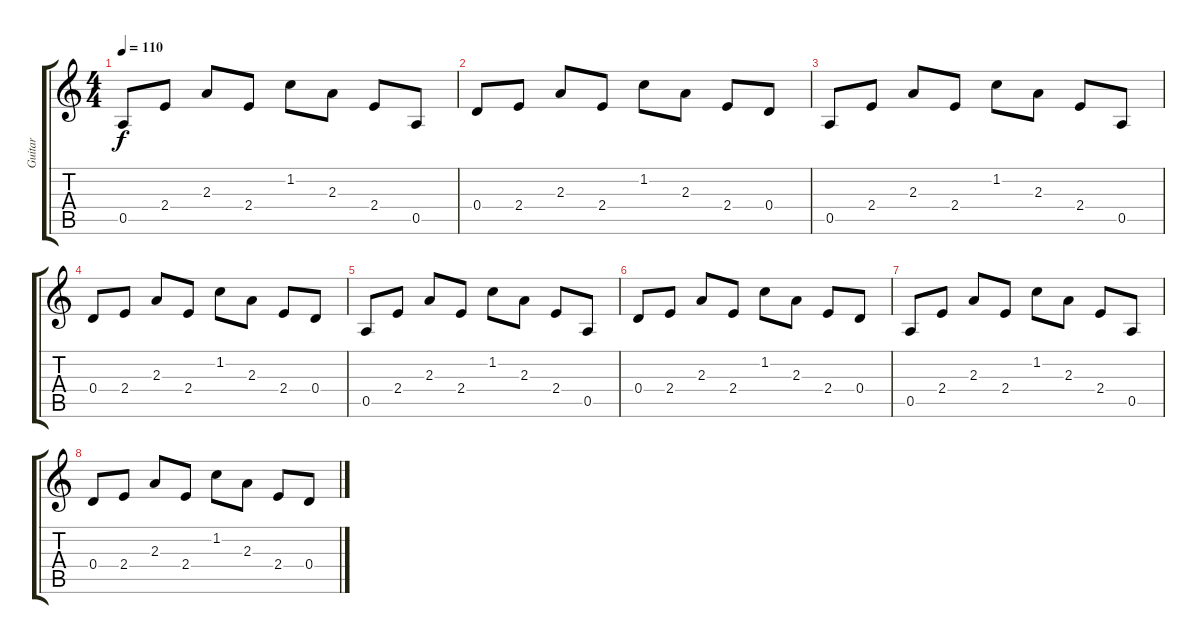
\track ("Guitar" "Guitar") {instrument acousticguitarsteel}
\staff {score tabs}
\tuning (E4 B3 G3 D3 A2 E2) {hide}
\ts (4 4)
\tempo 110
\clef g2
\ks c
0.5.8{dy f volume 12} 2.4.8 2.3.8 2.4.8 1.2.8 2.3.8 2.4.8 0.5.8 |
0.4.8 2.4.8 2.3.8 2.4.8 1.2.8 2.3.8 2.4.8 0.4.8 |
0.5.8 2.4.8 2.3.8 2.4.8 1.2.8 2.3.8 2.4.8 0.5.8 |
0.4.8 2.4.8 2.3.8 2.4.8 1.2.8 2.3.8 2.4.8 0.4.8 |
0.5.8 2.4.8 2.3.8 2.4.8 1.2.8 2.3.8 2.4.8 0.5.8 |
0.4.8 2.4.8 2.3.8 2.4.8 1.2.8 2.3.8 2.4.8 0.4.8 |
0.5.8 2.4.8 2.3.8 2.4.8 1.2.8 2.3.8 2.4.8 0.5.8 |
0.4.8 2.4.8 2.3.8 2.4.8 1.2.8 2.3.8 2.4.8 0.4.8
